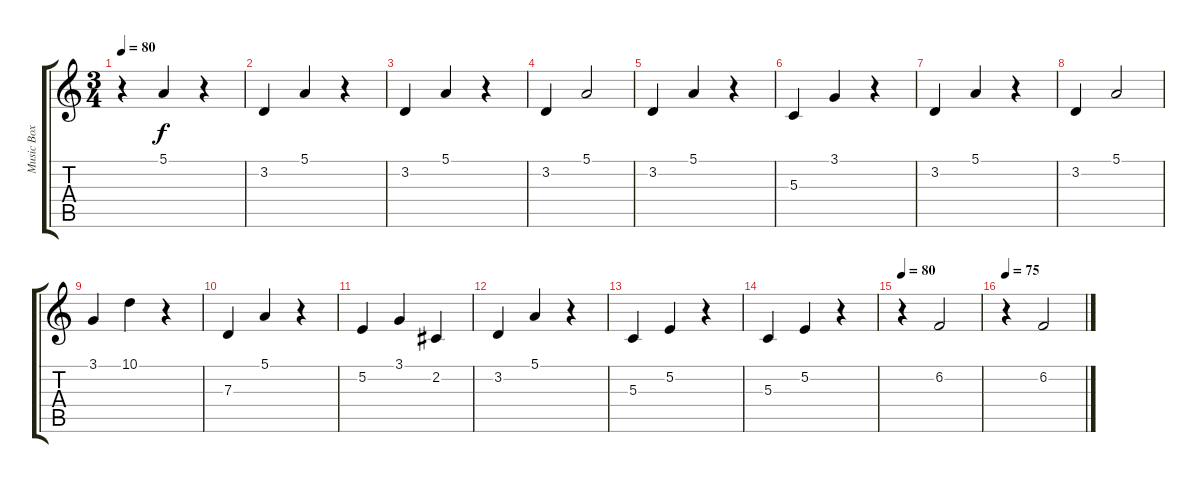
\track ("Music Box 2" "Music Box ") {instrument musicbox}
\staff {score tabs}
\tuning (E4 B3 G3 D3 A2 E2) {hide}
\ts (3 4)
\tempo 80
\clef g2
\ks c
r.4{dy f} 5.1.4 r.4 |
3.2.4 5.1.4 r.4 |
3.2.4 5.1.4 r.4 |
3.2.4 5.1.2 |
3.2.4 5.1.4 r.4 |
5.3.4 3.1.4 r.4 |
3.2.4 5.1.4 r.4 |
3.2.4 5.1.2 |
3.1.4 10.1.4 r.4 |
7.3.4 5.1.4 r.4 |
5.2.4 3.1.4 2.2.4 |
3.2.4 5.1.4 r.4 |
5.3.4 5.2.4 r.4 |
5.3.4 5.2.4 r.4 |
\tempo 80
r.4 6.2.2 |
\tempo 75
r.4 6.2.2
